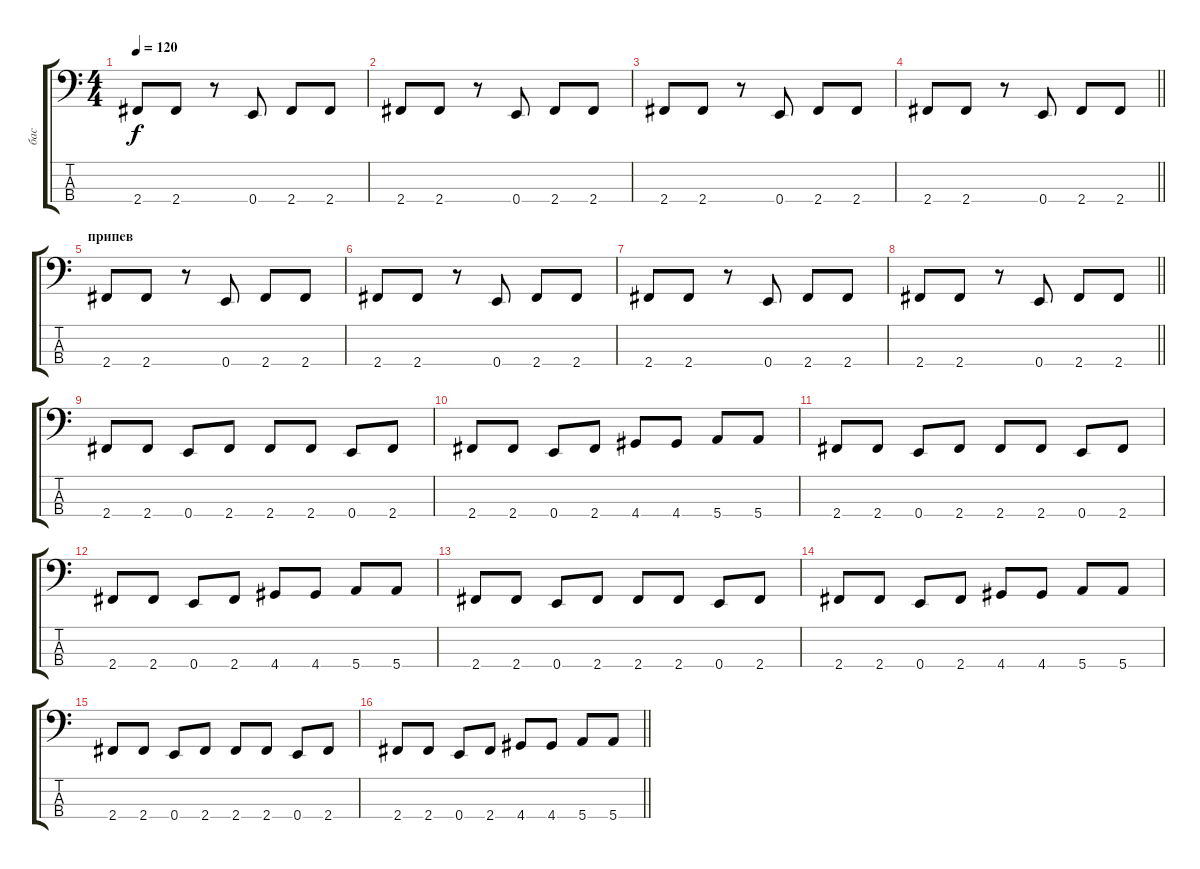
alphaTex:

\track ("бас" "бас") {instrument electricbassfinger}
\staff {score tabs}
\tuning (G2 D2 A1 E1) {hide}
\ts (4 4)
\tempo 120
\clef f4
\ks c
2.4.8{dy f} 2.4.8 r.8 0.4.8 2.4.8 2.4.8 |
2.4.8 2.4.8 r.8 0.4.8 2.4.8 2.4.8 |
2.4.8 2.4.8 r.8 0.4.8 2.4.8 2.4.8 |
\barLineRight lightlight
2.4.8 2.4.8 r.8 0.4.8 2.4.8 2.4.8 |
\section ("" "припев")
2.4.8 2.4.8 r.8 0.4.8 2.4.8 2.4.8 |
2.4.8 2.4.8 r.8 0.4.8 2.4.8 2.4.8 |
2.4.8 2.4.8 r.8 0.4.8 2.4.8 2.4.8 |
\barLineRight lightlight
2.4.8 2.4.8 r.8 0.4.8 2.4.8 2.4.8 |
2.4.8 2.4.8 0.4.8 2.4.8 2.4.8 2.4.8 0.4.8 2.4.8 |
2.4.8 2.4.8 0.4.8 2.4.8 4.4.8 4.4.8 5.4.8 5.4.8 |
2.4.8 2.4.8 0.4.8 2.4.8 2.4.8 2.4.8 0.4.8 2.4.8 |
2.4.8 2.4.8 0.4.8 2.4.8 4.4.8 4.4.8 5.4.8 5.4.8 |
2.4.8 2.4.8 0.4.8 2.4.8 2.4.8 2.4.8 0.4.8 2.4.8 |
2.4.8 2.4.8 0.4.8 2.4.8 4.4.8 4.4.8 5.4.8 5.4.8 |
2.4.8 2.4.8 0.4.8 2.4.8 2.4.8 2.4.8 0.4.8 2.4.8 |
\barLineRight lightlight
2.4.8 2.4.8 0.4.8 2.4.8 4.4.8 4.4.8 5.4.8 5.4.8
